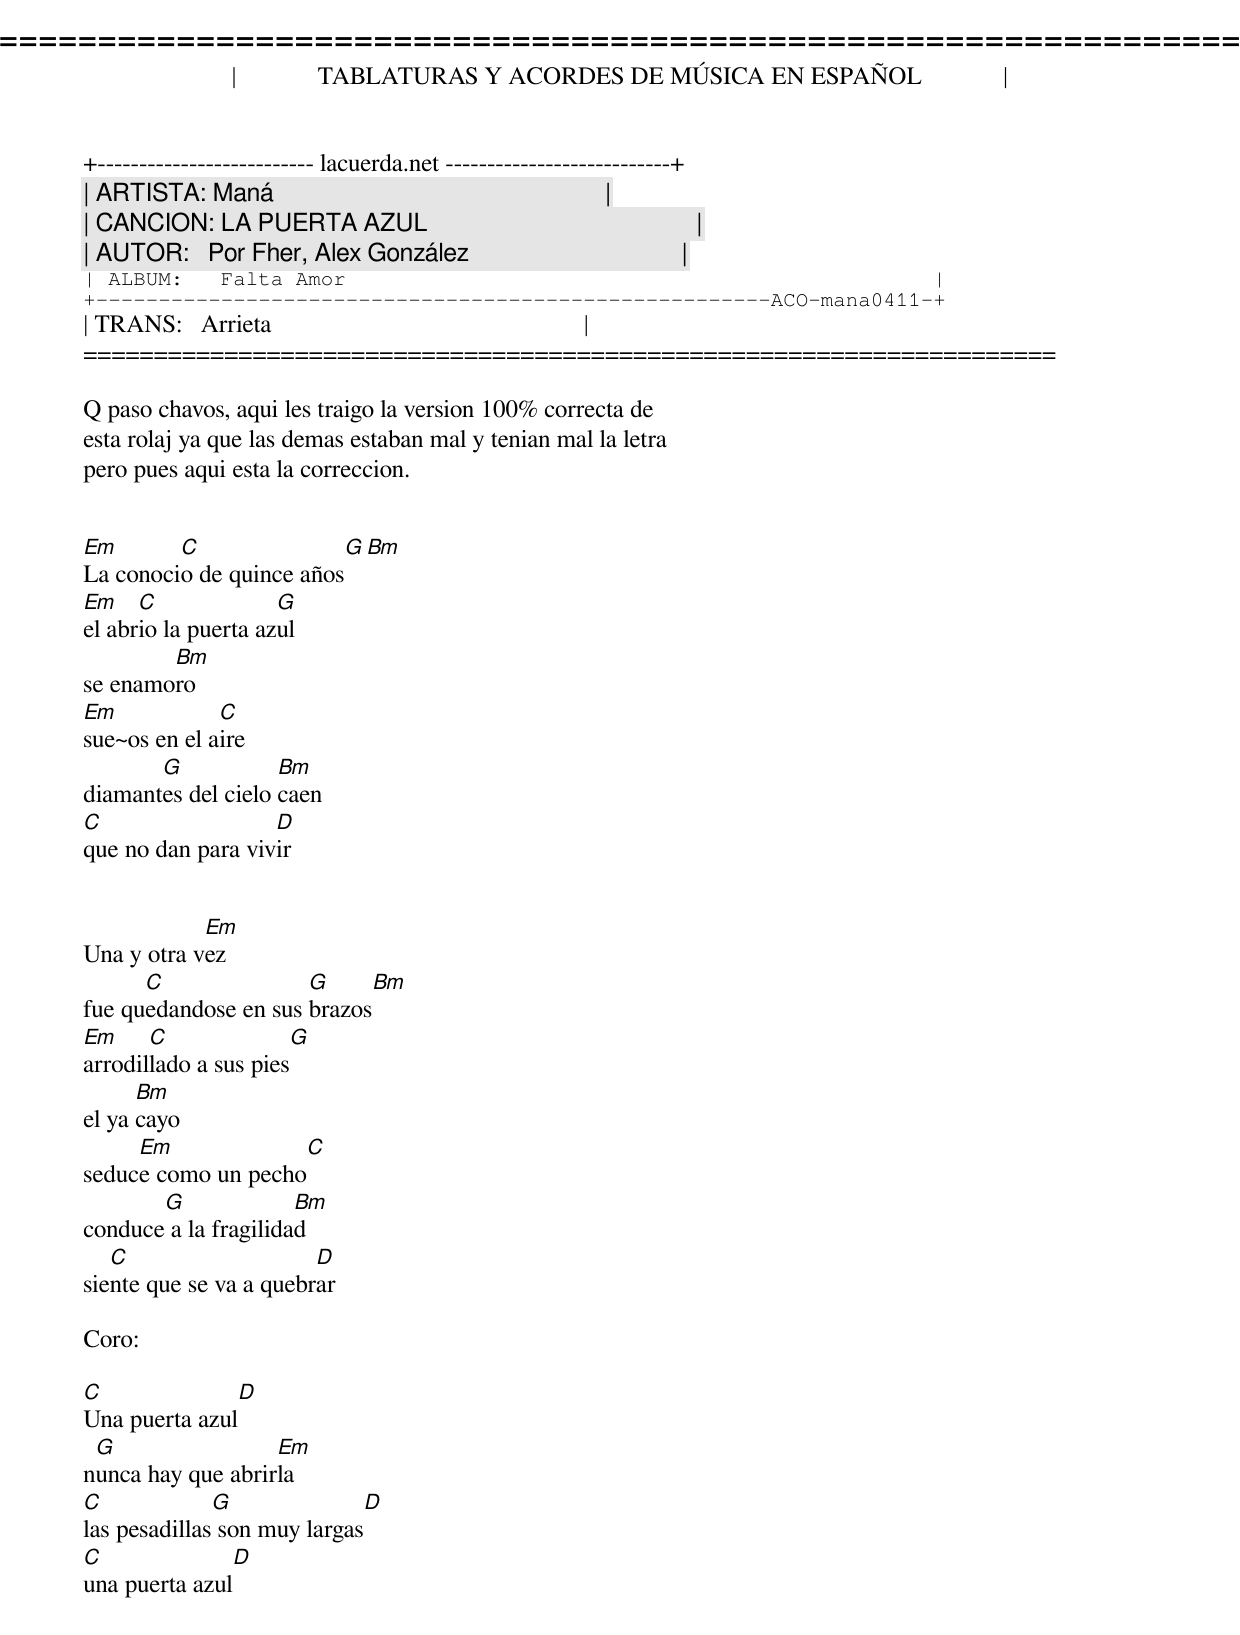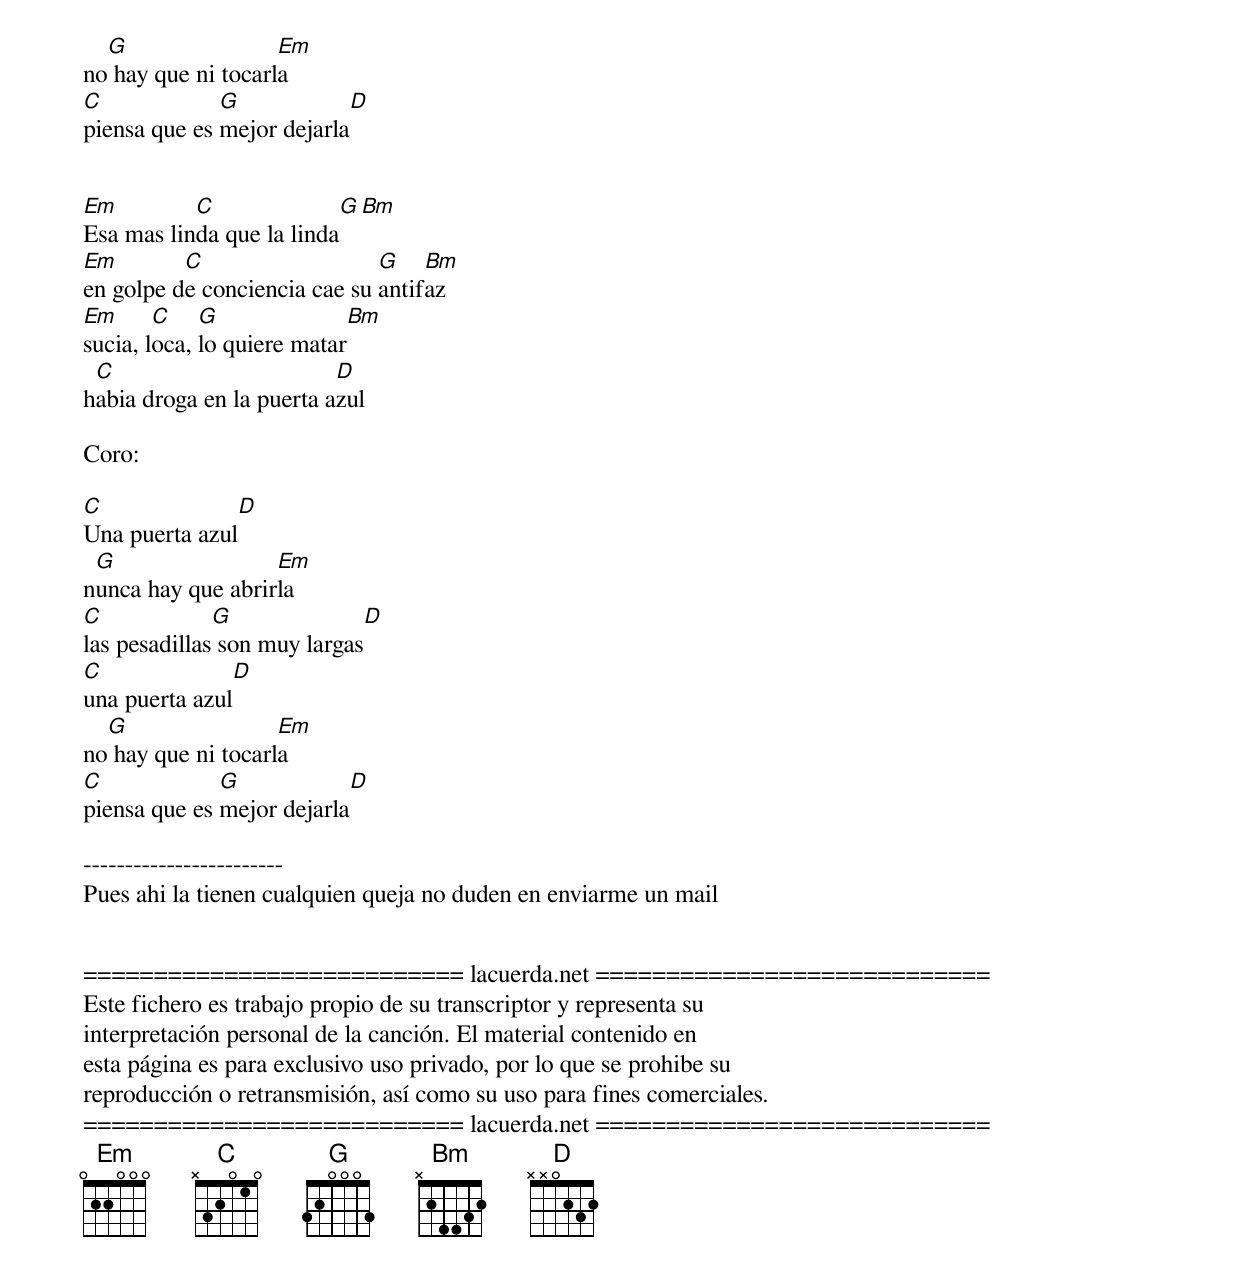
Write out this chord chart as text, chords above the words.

=====================================================================
|             TABLATURAS Y ACORDES DE MÚSICA EN ESPAÑOL             |
+-------------------------- lacuerda.net ---------------------------+
| ARTISTA: Maná                                                     |
| CANCION: LA PUERTA AZUL                                           |
| AUTOR:   Por Fher, Alex González                                  |
| ALBUM:   Falta Amor                                               |
+------------------------------------------------------ACO-mana0411-+
| TRANS:   Arrieta                                                  |
=====================================================================

Q paso chavos, aqui les traigo la version 100% correcta de
esta rolaj ya que las demas estaban mal y tenian mal la letra
pero pues aqui esta la correccion.


Em       C                G   Bm
La conocio de quince años
Em    C              G
el abrio la puerta azul
        Bm
se enamoro
Em            C
sue~os en el aire
       G            Bm
diamantes del cielo caen
C                  D
que no dan para vivir


            Em
Una y otra vez
      C               G     Bm
fue quedandose en sus brazos
Em     C              G
arrodillado a sus pies
      Bm
el ya cayo
     Em             C
seduce como un pecho
       G              Bm
conduce a la fragilidad
   C                    D
siente que se va a quebrar

Coro:

C              D
Una puerta azul
 G                 Em
nunca hay que abrirla
C             G              D
las pesadillas son muy largas
C              D
una puerta azul
  G                 Em
no hay que ni tocarla
C             G            D
piensa que es mejor dejarla


Em         C               G   Bm
Esa mas linda que la linda
Em        C                   G    Bm
en golpe de conciencia cae su antifaz
Em      C    G               Bm
sucia, loca, lo quiere matar
 C                        D
habia droga en la puerta azul

Coro:

C              D
Una puerta azul
 G                 Em
nunca hay que abrirla
C             G              D
las pesadillas son muy largas
C              D
una puerta azul
  G                 Em
no hay que ni tocarla
C             G            D
piensa que es mejor dejarla

------------------------
Pues ahi la tienen cualquien queja no duden en enviarme un mail


=========================== lacuerda.net ============================
Este fichero es trabajo propio de su transcriptor y representa su
interpretación personal de la canción. El material contenido en
esta página es para exclusivo uso privado, por lo que se prohibe su
reproducción o retransmisión, así como su uso para fines comerciales.
=========================== lacuerda.net ============================
